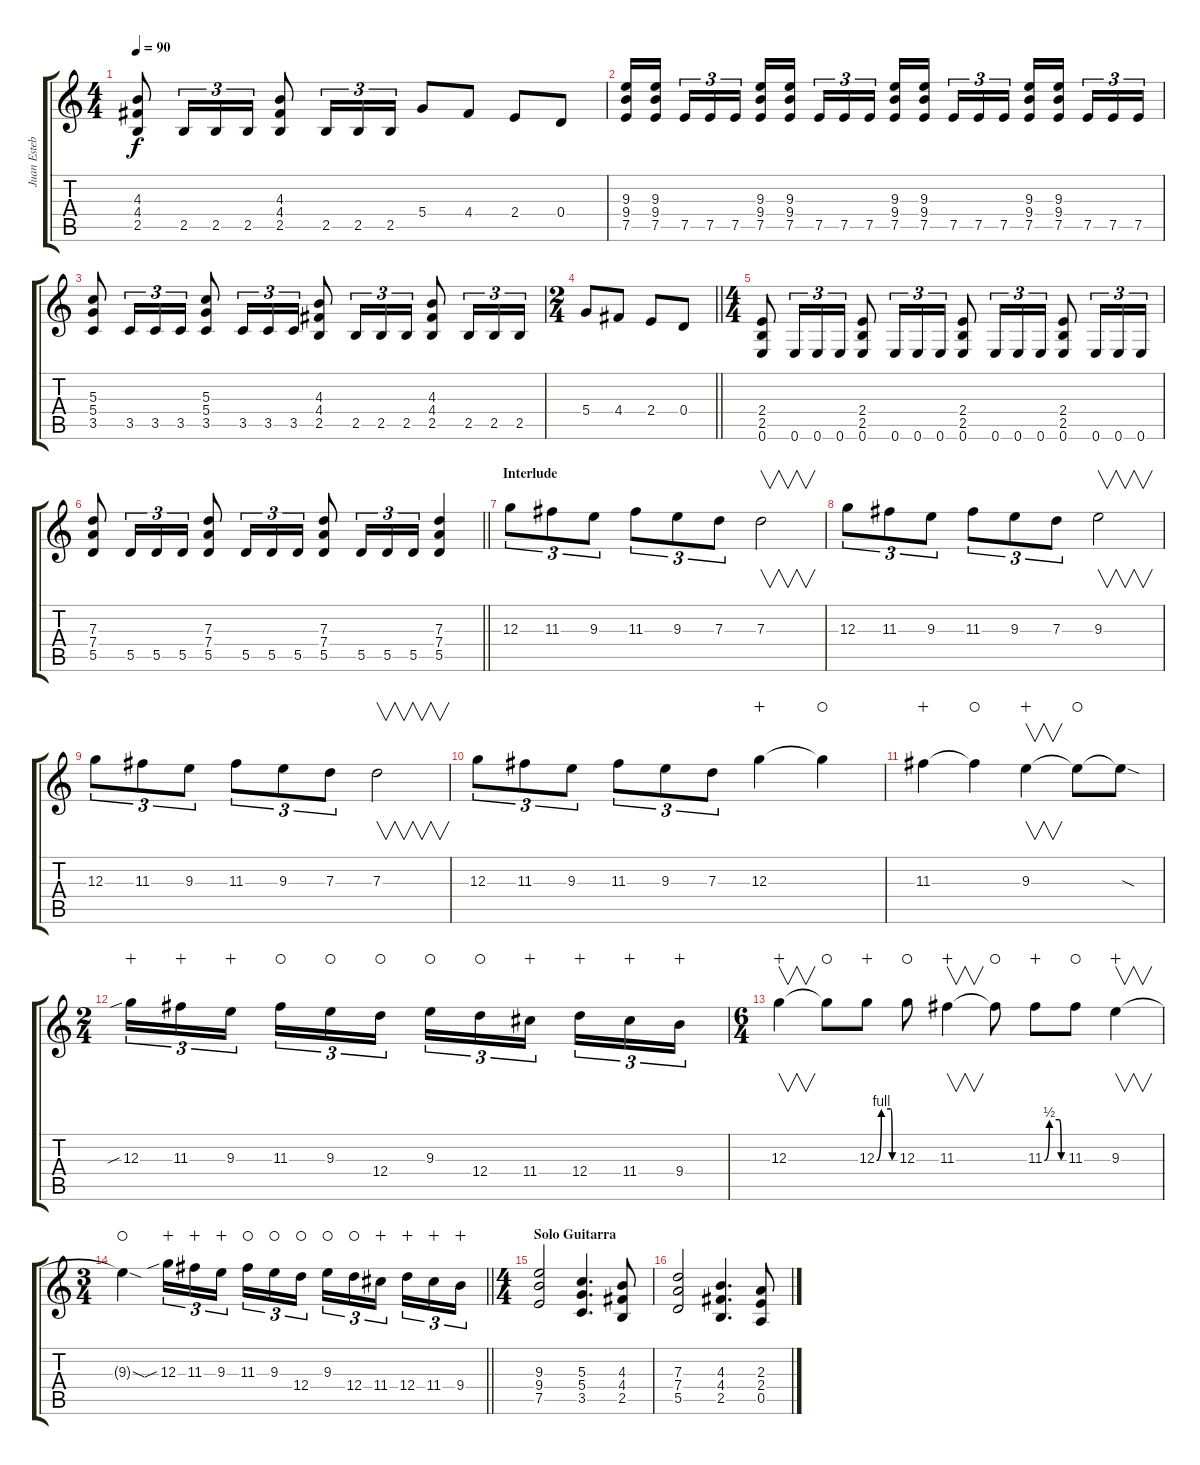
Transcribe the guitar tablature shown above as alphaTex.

\track ("Juan Esteban Echeverry" "Juan Esteb") {instrument distortionguitar}
\staff {score tabs}
\tuning (E4 B3 G3 D3 A2 E2) {hide}
\ts (4 4)
\tempo 90
\clef g2
\ks c
(4.3 4.4 2.5).8{dy f} 2.5.16{tu (3 2)} 2.5.16{tu (3 2)} 2.5.16{tu (3 2)} (4.3 4.4 2.5).8 2.5.16{tu (3 2)} 2.5.16{tu (3 2)} 2.5.16{tu (3 2)} 5.4.8 4.4.8 2.4.8 0.4.8 |
(9.3 9.4 7.5).16 (9.3 9.4 7.5).16{beam splitsecondary} 7.5.16{tu (3 2)} 7.5.16{tu (3 2)} 7.5.16{tu (3 2)} (9.3 9.4 7.5).16 (9.3 9.4 7.5).16{beam splitsecondary} 7.5.16{tu (3 2)} 7.5.16{tu (3 2)} 7.5.16{tu (3 2)} (9.3 9.4 7.5).16 (9.3 9.4 7.5).16{beam splitsecondary} 7.5.16{tu (3 2)} 7.5.16{tu (3 2)} 7.5.16{tu (3 2)} (9.3 9.4 7.5).16 (9.3 9.4 7.5).16{beam splitsecondary} 7.5.16{tu (3 2)} 7.5.16{tu (3 2)} 7.5.16{tu (3 2)} |
(5.3 5.4 3.5).8 3.5.16{tu (3 2)} 3.5.16{tu (3 2)} 3.5.16{tu (3 2)} (5.3 5.4 3.5).8 3.5.16{tu (3 2)} 3.5.16{tu (3 2)} 3.5.16{tu (3 2)} (4.3 4.4 2.5).8 2.5.16{tu (3 2)} 2.5.16{tu (3 2)} 2.5.16{tu (3 2)} (4.3 4.4 2.5).8 2.5.16{tu (3 2)} 2.5.16{tu (3 2)} 2.5.16{tu (3 2)} |
\ts (2 4)
\barLineRight lightlight
5.4.8 4.4.8 2.4.8 0.4.8 |
\ts (4 4)
(2.4 2.5 0.6).8 0.6.16{tu (3 2)} 0.6.16{tu (3 2)} 0.6.16{tu (3 2)} (2.4 2.5 0.6).8 0.6.16{tu (3 2)} 0.6.16{tu (3 2)} 0.6.16{tu (3 2)} (2.4 2.5 0.6).8 0.6.16{tu (3 2)} 0.6.16{tu (3 2)} 0.6.16{tu (3 2)} (2.4 2.5 0.6).8 0.6.16{tu (3 2)} 0.6.16{tu (3 2)} 0.6.16{tu (3 2)} |
\barLineRight lightlight
(7.3 7.4 5.5).8 5.5.16{tu (3 2)} 5.5.16{tu (3 2)} 5.5.16{tu (3 2)} (7.3 7.4 5.5).8 5.5.16{tu (3 2)} 5.5.16{tu (3 2)} 5.5.16{tu (3 2)} (7.3 7.4 5.5).8 5.5.16{tu (3 2)} 5.5.16{tu (3 2)} 5.5.16{tu (3 2)} (7.3 7.4 5.5).4 |
\section ("" "Interlude")
12.3.8{tu (3 2)} 11.3.8{tu (3 2)} 9.3.8{tu (3 2)} 11.3.8{tu (3 2)} 9.3.8{tu (3 2)} 7.3.8{tu (3 2)} 7.3.2{v} |
12.3.8{tu (3 2)} 11.3.8{tu (3 2)} 9.3.8{tu (3 2)} 11.3.8{tu (3 2)} 9.3.8{tu (3 2)} 7.3.8{tu (3 2)} 9.3.2{v} |
12.3.8{tu (3 2)} 11.3.8{tu (3 2)} 9.3.8{tu (3 2)} 11.3.8{tu (3 2)} 9.3.8{tu (3 2)} 7.3.8{tu (3 2)} 7.3.2{v} |
12.3.8{tu (3 2)} 11.3.8{tu (3 2)} 9.3.8{tu (3 2)} 11.3.8{tu (3 2)} 9.3.8{tu (3 2)} 7.3.8{tu (3 2)} 12.3.4{wahc} 12.3{t}.4{waho} |
11.3.4{wahc} 11.3{t}.4{waho} 9.3.4{v wahc} 9.3{t}.8{waho} 9.3{sod t}.8 |
\ts (2 4)
12.3{sib}.16{tu (3 2) wahc} 11.3.16{tu (3 2) wahc} 9.3.16{tu (3 2) wahc beam splitsecondary} 11.3.16{tu (3 2) waho} 9.3.16{tu (3 2) waho} 12.4.16{tu (3 2) waho} 9.3.16{tu (3 2) waho} 12.4.16{tu (3 2) waho} 11.4.16{tu (3 2) wahc beam splitsecondary} 12.4.16{tu (3 2) wahc} 11.4.16{tu (3 2) wahc} 9.4.16{tu (3 2) wahc} |
\ts (6 4)
12.3.4{v wahc} 12.3{t}.8{waho} 12.3{be (custom 0 0 15 4 45 4 50 0 60 0)}.8{wahc} 12.3.8{waho} 11.3.4{v wahc} 11.3{t}.8{waho} 11.3{be (custom 0 0 15 2 45 2 51 0 60 0)}.8{wahc} 11.3.8{waho} 9.3.4{v wahc} |
\ts (3 4)
\barLineRight lightlight
9.3{sod t}.4{waho} 12.3{sib}.16{tu (3 2) wahc} 11.3.16{tu (3 2) wahc} 9.3.16{tu (3 2) wahc beam splitsecondary} 11.3.16{tu (3 2) waho} 9.3.16{tu (3 2) waho} 12.4.16{tu (3 2) waho} 9.3.16{tu (3 2) waho} 12.4.16{tu (3 2) waho} 11.4.16{tu (3 2) wahc beam splitsecondary} 12.4.16{tu (3 2) wahc} 11.4.16{tu (3 2) wahc} 9.4.16{tu (3 2) wahc} |
\ts (4 4)
\section ("" "Solo Guitarra")
(9.3 9.4 7.5).2{volume 12 balance 8} (5.3 5.4 3.5).4{d} (4.3 4.4 2.5).8 |
(7.3 7.4 5.5).2 (4.3 4.4 2.5).4{d} (2.3 2.4 0.5).8
